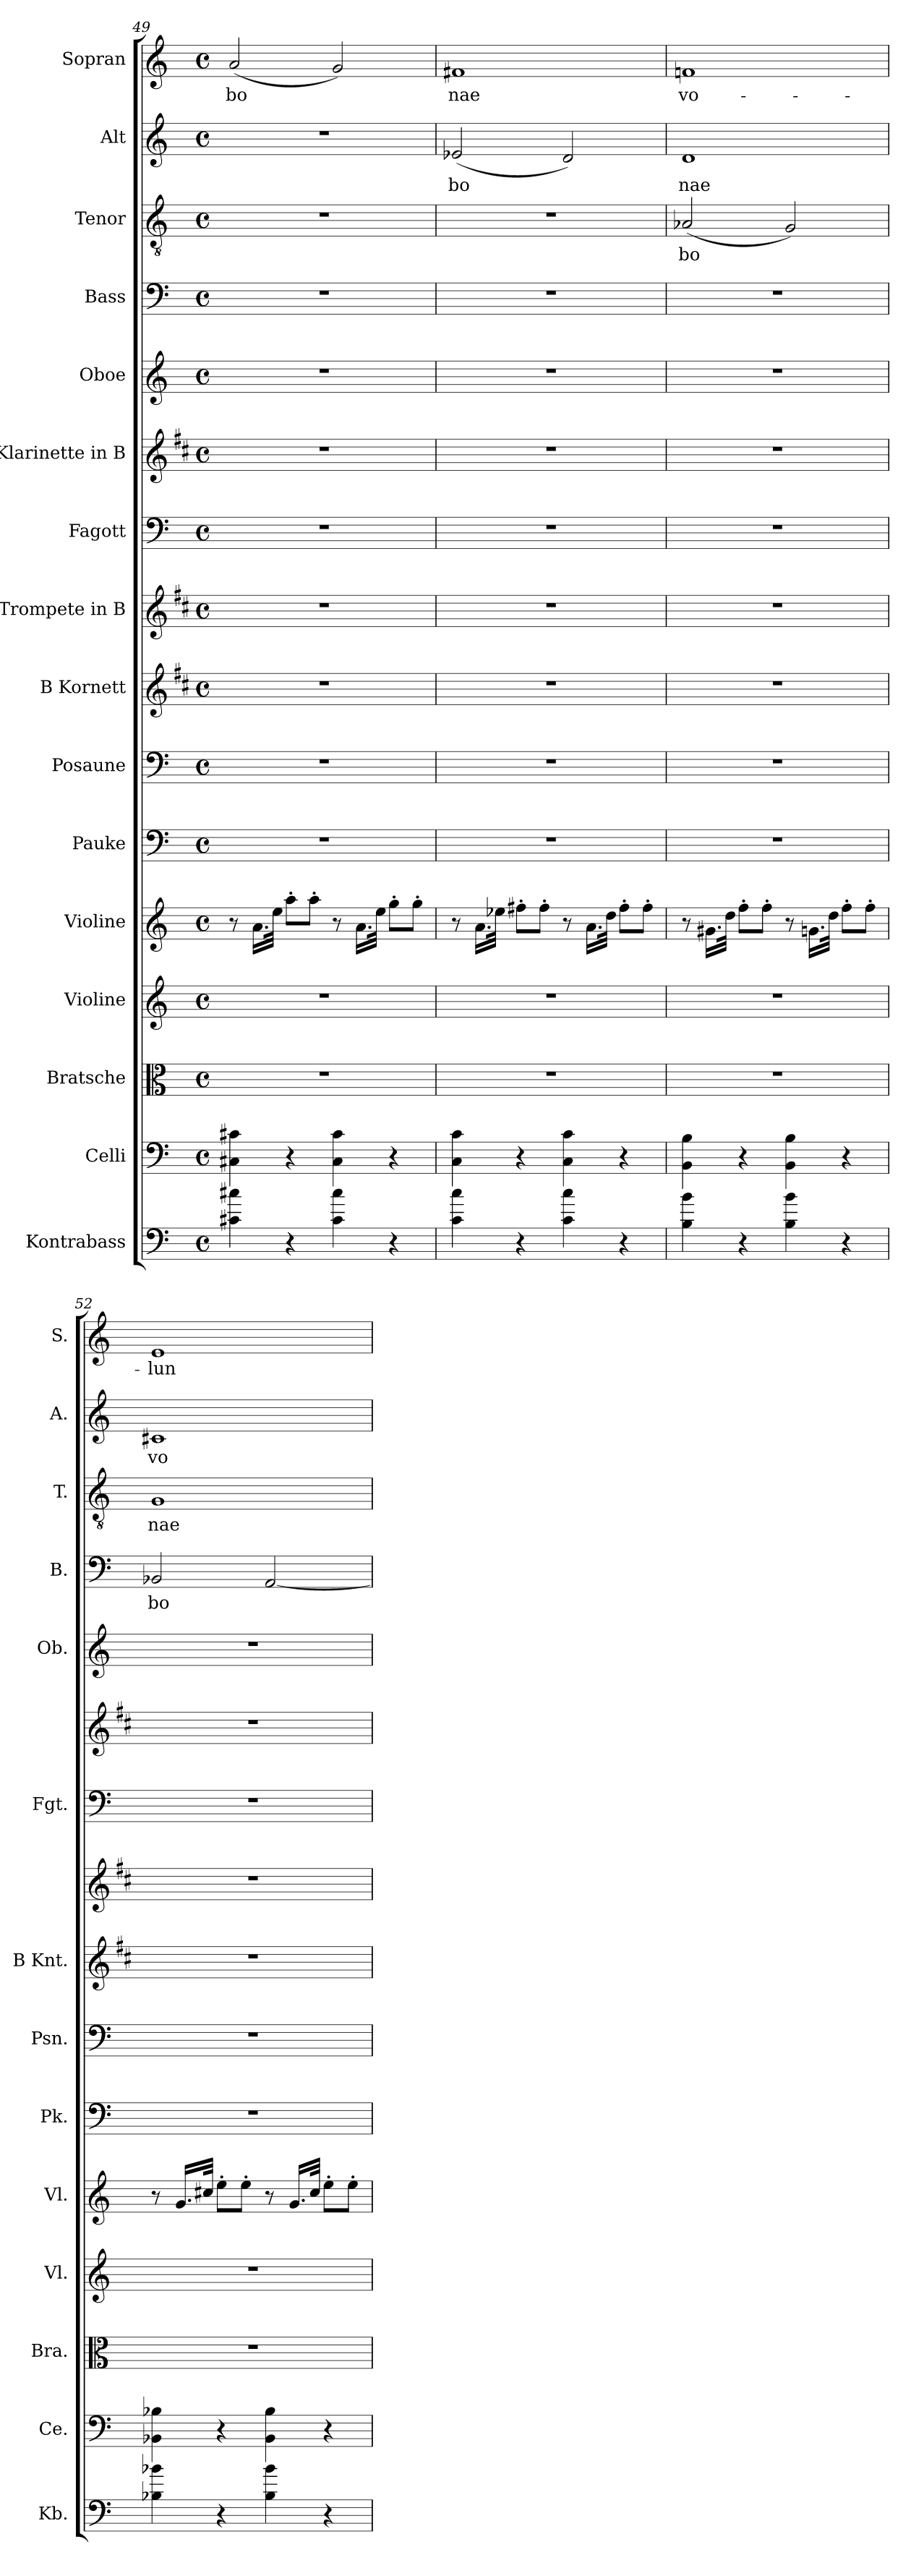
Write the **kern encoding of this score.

**kern	**kern	**kern	**kern	**kern	**kern	**kern	**kern	**kern	**kern	**kern	**kern	**kern	**text	**kern	**text	**kern	**text	**kern	**text
*part16	*part15	*part14	*part13	*part12	*part11	*part10	*part9	*part8	*part7	*part6	*part5	*part4	*part4	*part3	*part3	*part2	*part2	*part1	*part1
*staff16	*staff15	*staff14	*staff13	*staff12	*staff11	*staff10	*staff9	*staff8	*staff7	*staff6	*staff5	*staff4	*staff4	*staff3	*staff3	*staff2	*staff2	*staff1	*staff1
*I"Kontrabass	*I"Celli	*I"Bratsche	*I"Violine	*I"Violine	*I"Pauke	*I"Posaune	*I"B Kornett	*I"Trompete in B	*I"Fagott	*I"Klarinette in B	*I"Oboe	*I"Bass	*	*I"Tenor	*	*I"Alt	*	*I"Sopran	*
*I'Kb.	*I'Ce.	*I'Bra.	*I'Vl.	*I'Vl.	*I'Pk.	*I'Psn.	*I'B Knt.	*	*I'Fgt.	*	*I'Ob.	*I'B.	*	*I'T.	*	*I'A.	*	*I'S.	*
*clefF4	*clefF4	*clefC3	*clefG2	*clefG2	*clefF4	*clefF4	*clefG2	*clefG2	*clefF4	*clefG2	*clefG2	*clefF4	*	*clefGv2	*	*clefG2	*	*clefG2	*
*ITrd7c12	*	*	*	*	*	*	*ITrd1c2	*ITrd1c2	*	*ITrd1c2	*	*	*	*	*	*	*	*	*
*k[]	*k[]	*k[]	*k[]	*k[]	*k[]	*k[]	*k[]	*k[]	*k[]	*k[]	*k[]	*k[]	*	*k[]	*	*k[]	*	*k[]	*
*M4/4	*M4/4	*M4/4	*M4/4	*M4/4	*M4/4	*M4/4	*M4/4	*M4/4	*M4/4	*M4/4	*M4/4	*M4/4	*	*M4/4	*	*M4/4	*	*M4/4	*
*met(c)	*met(c)	*met(c)	*met(c)	*met(c)	*met(c)	*met(c)	*met(c)	*met(c)	*met(c)	*met(c)	*met(c)	*met(c)	*	*met(c)	*	*met(c)	*	*met(c)	*
=49	=49	=49	=49	=49	=49	=49	=49	=49	=49	=49	=49	=49	=49	=49	=49	=49	=49	=49	=49
!	!	!	!	!	!	!	!	!	!	!	!	!	!	!	!	!	!	!	!LO:LY:b
4C#X\ 4c#X\	4C#X\ 4c#X\	1r	1r	8r	1r	1r	1r	1r	1r	1r	1r	1r	.	1r	.	1r	.	(<2a/	bo-
.	.	.	.	16.a\LL	.	.	.	.	.	.	.	.	.	.	.	.	.	.	.
.	.	.	.	32ee\JJk	.	.	.	.	.	.	.	.	.	.	.	.	.	.	.
4r	4r	.	.	8aa'\L	.	.	.	.	.	.	.	.	.	.	.	.	.	.	.
.	.	.	.	8aa'\J	.	.	.	.	.	.	.	.	.	.	.	.	.	.	.
!	!	!	!	!	!	!	!	!	!	!	!	!	!	!	!	!	!	!	!LO:LY:b
4C#\ 4c#\	4C#\ 4c#\	.	.	8r	.	.	.	.	.	.	.	.	.	.	.	.	.	2g/)	---
.	.	.	.	16.a\LL	.	.	.	.	.	.	.	.	.	.	.	.	.	.	.
.	.	.	.	32ee\JJk	.	.	.	.	.	.	.	.	.	.	.	.	.	.	.
4r	4r	.	.	8gg'\L	.	.	.	.	.	.	.	.	.	.	.	.	.	.	.
.	.	.	.	8gg'\J	.	.	.	.	.	.	.	.	.	.	.	.	.	.	.
=50	=50	=50	=50	=50	=50	=50	=50	=50	=50	=50	=50	=50	=50	=50	=50	=50	=50	=50	=50
!	!	!	!	!	!	!	!	!	!	!	!	!	!	!	!	!	!LO:LY:b	!	!LO:LY:b
4C\ 4c\	4C\ 4c\	1r	1r	8r	1r	1r	1r	1r	1r	1r	1r	1r	.	1r	.	(<2e-X/	bo-	1f#X	-nae
.	.	.	.	16.a\LL	.	.	.	.	.	.	.	.	.	.	.	.	.	.	.
.	.	.	.	32ee-X\JJk	.	.	.	.	.	.	.	.	.	.	.	.	.	.	.
4r	4r	.	.	8ff#X'\L	.	.	.	.	.	.	.	.	.	.	.	.	.	.	.
.	.	.	.	8ff#'\J	.	.	.	.	.	.	.	.	.	.	.	.	.	.	.
!	!	!	!	!	!	!	!	!	!	!	!	!	!	!	!	!	!LO:LY:b	!	!
4C\ 4c\	4C\ 4c\	.	.	8r	.	.	.	.	.	.	.	.	.	.	.	2d/)	---	.	.
.	.	.	.	16.a\LL	.	.	.	.	.	.	.	.	.	.	.	.	.	.	.
.	.	.	.	32dd\JJk	.	.	.	.	.	.	.	.	.	.	.	.	.	.	.
4r	4r	.	.	8ff#'\L	.	.	.	.	.	.	.	.	.	.	.	.	.	.	.
.	.	.	.	8ff#'\J	.	.	.	.	.	.	.	.	.	.	.	.	.	.	.
!!LO:PB:g=z
=51	=51	=51	=51	=51	=51	=51	=51	=51	=51	=51	=51	=51	=51	=51	=51	=51	=51	=51	=51
!	!	!	!	!	!	!	!	!	!	!	!	!	!	!	!LO:LY:b	!	!LO:LY:b	!	!LO:LY:b
4BB\ 4B\	4BB\ 4B\	1r	1r	8r	1r	1r	1r	1r	1r	1r	1r	1r	.	(<2A-X/	bo-	1d	-nae	1fn	vo-
.	.	.	.	16.g#X\LL	.	.	.	.	.	.	.	.	.	.	.	.	.	.	.
.	.	.	.	32dd\JJk	.	.	.	.	.	.	.	.	.	.	.	.	.	.	.
4r	4r	.	.	8ff'\L	.	.	.	.	.	.	.	.	.	.	.	.	.	.	.
.	.	.	.	8ff'\J	.	.	.	.	.	.	.	.	.	.	.	.	.	.	.
!	!	!	!	!	!	!	!	!	!	!	!	!	!	!	!LO:LY:b	!	!	!	!
4BB\ 4B\	4BB\ 4B\	.	.	8r	.	.	.	.	.	.	.	.	.	2G/)	---	.	.	.	.
.	.	.	.	16.gn\LL	.	.	.	.	.	.	.	.	.	.	.	.	.	.	.
.	.	.	.	32dd\JJk	.	.	.	.	.	.	.	.	.	.	.	.	.	.	.
4r	4r	.	.	8ff'\L	.	.	.	.	.	.	.	.	.	.	.	.	.	.	.
.	.	.	.	8ff'\J	.	.	.	.	.	.	.	.	.	.	.	.	.	.	.
=52	=52	=52	=52	=52	=52	=52	=52	=52	=52	=52	=52	=52	=52	=52	=52	=52	=52	=52	=52
!	!	!	!	!	!	!	!	!	!	!	!	!	!LO:LY:b	!	!LO:LY:b	!	!LO:LY:b	!	!LO:LY:b
4BB-X\ 4B-X\	4BB-X\ 4B-X\	1r	1r	8r	1r	1r	1r	1r	1r	1r	1r	2BB-X/	bo-	1G	-nae	1c#X	vo-	1e	-lun-
.	.	.	.	16.g/LL	.	.	.	.	.	.	.	.	.	.	.	.	.	.	.
.	.	.	.	32cc#X/JJk	.	.	.	.	.	.	.	.	.	.	.	.	.	.	.
4r	4r	.	.	8ee'\L	.	.	.	.	.	.	.	.	.	.	.	.	.	.	.
.	.	.	.	8ee'\J	.	.	.	.	.	.	.	.	.	.	.	.	.	.	.
!	!	!	!	!	!	!	!	!	!	!	!	!	!LO:LY:b	!	!	!	!	!	!
4BB-\ 4B-\	4BB-\ 4B-\	.	.	8r	.	.	.	.	.	.	.	[2AA/	---	.	.	.	.	.	.
.	.	.	.	16.g/LL	.	.	.	.	.	.	.	.	.	.	.	.	.	.	.
.	.	.	.	32cc#/JJk	.	.	.	.	.	.	.	.	.	.	.	.	.	.	.
4r	4r	.	.	8ee'\L	.	.	.	.	.	.	.	.	.	.	.	.	.	.	.
.	.	.	.	8ee'\J	.	.	.	.	.	.	.	.	.	.	.	.	.	.	.
=	=	=	=	=	=	=	=	=	=	=	=	=	=	=	=	=	=	=	=
*-	*-	*-	*-	*-	*-	*-	*-	*-	*-	*-	*-	*-	*-	*-	*-	*-	*-	*-	*-
